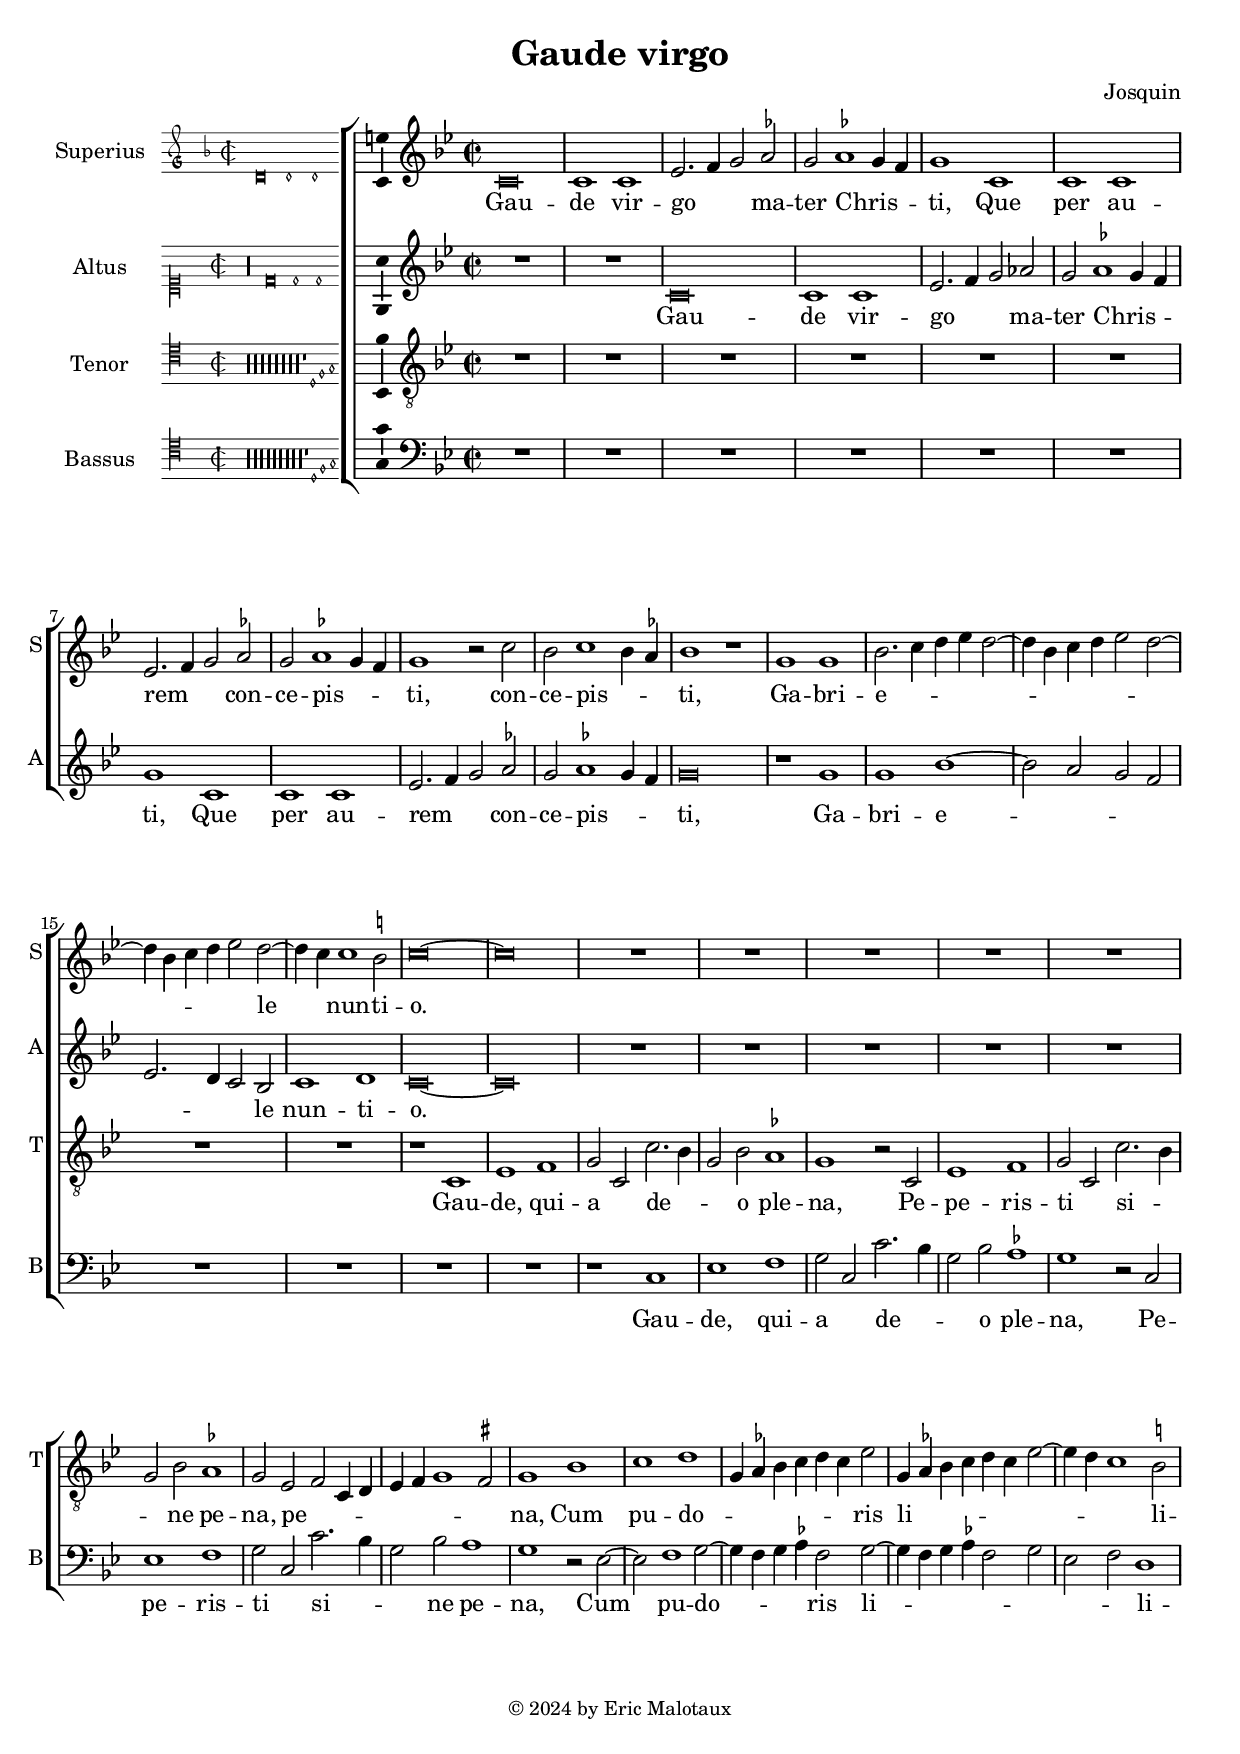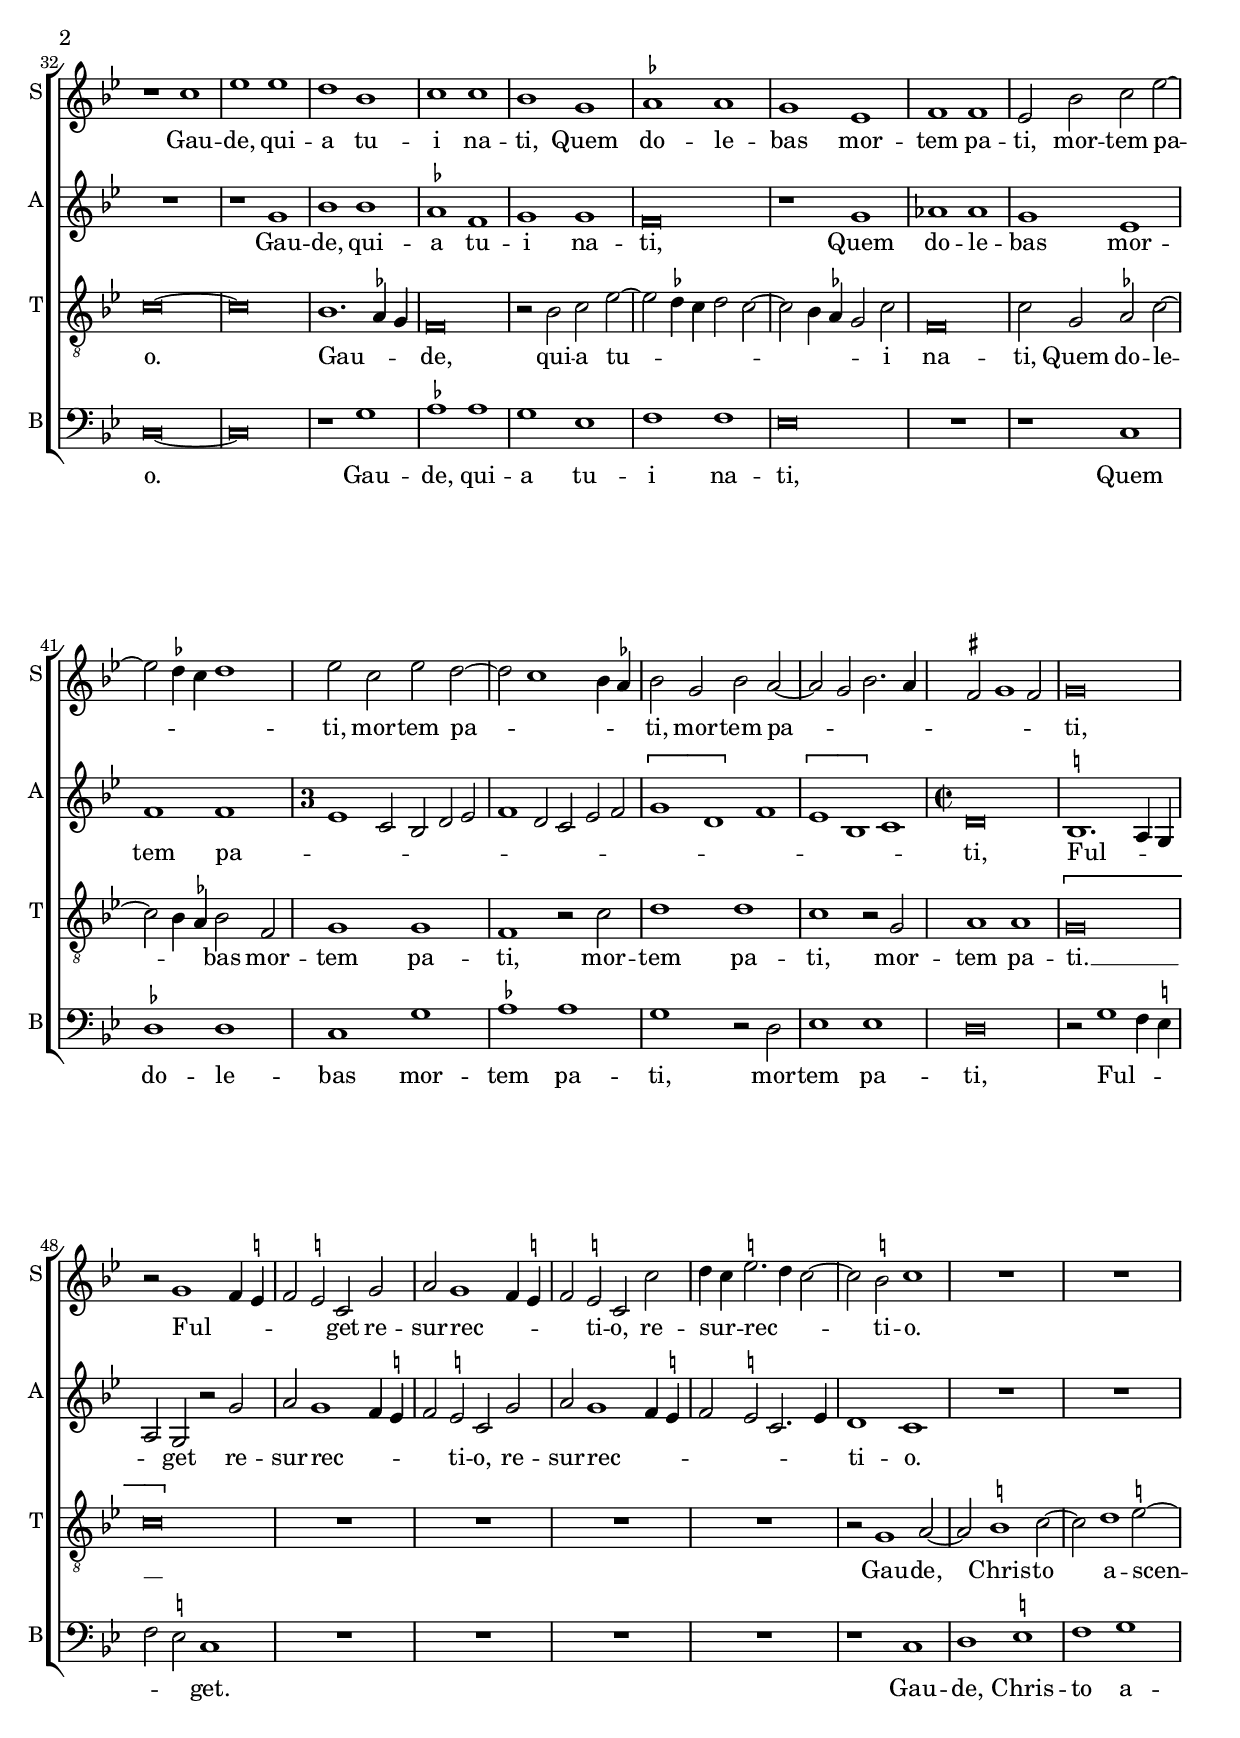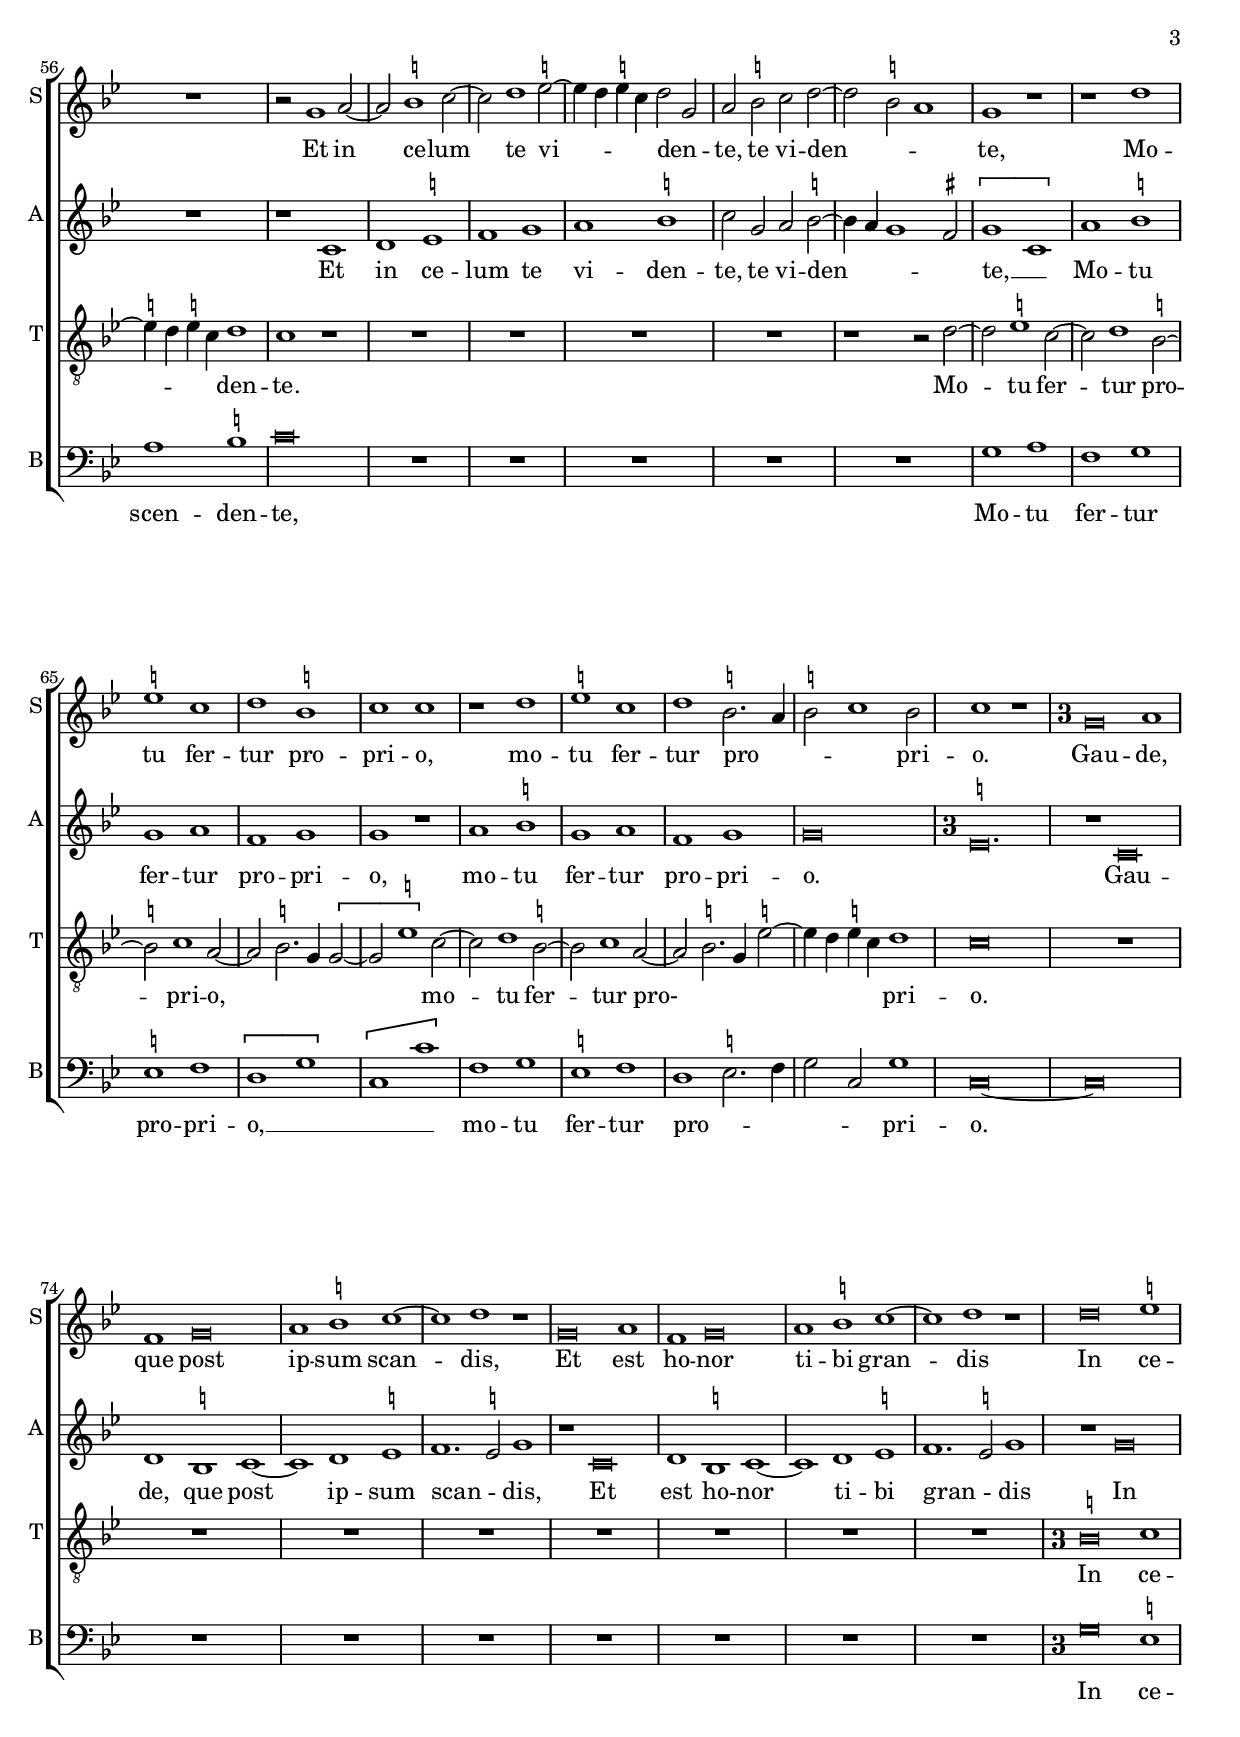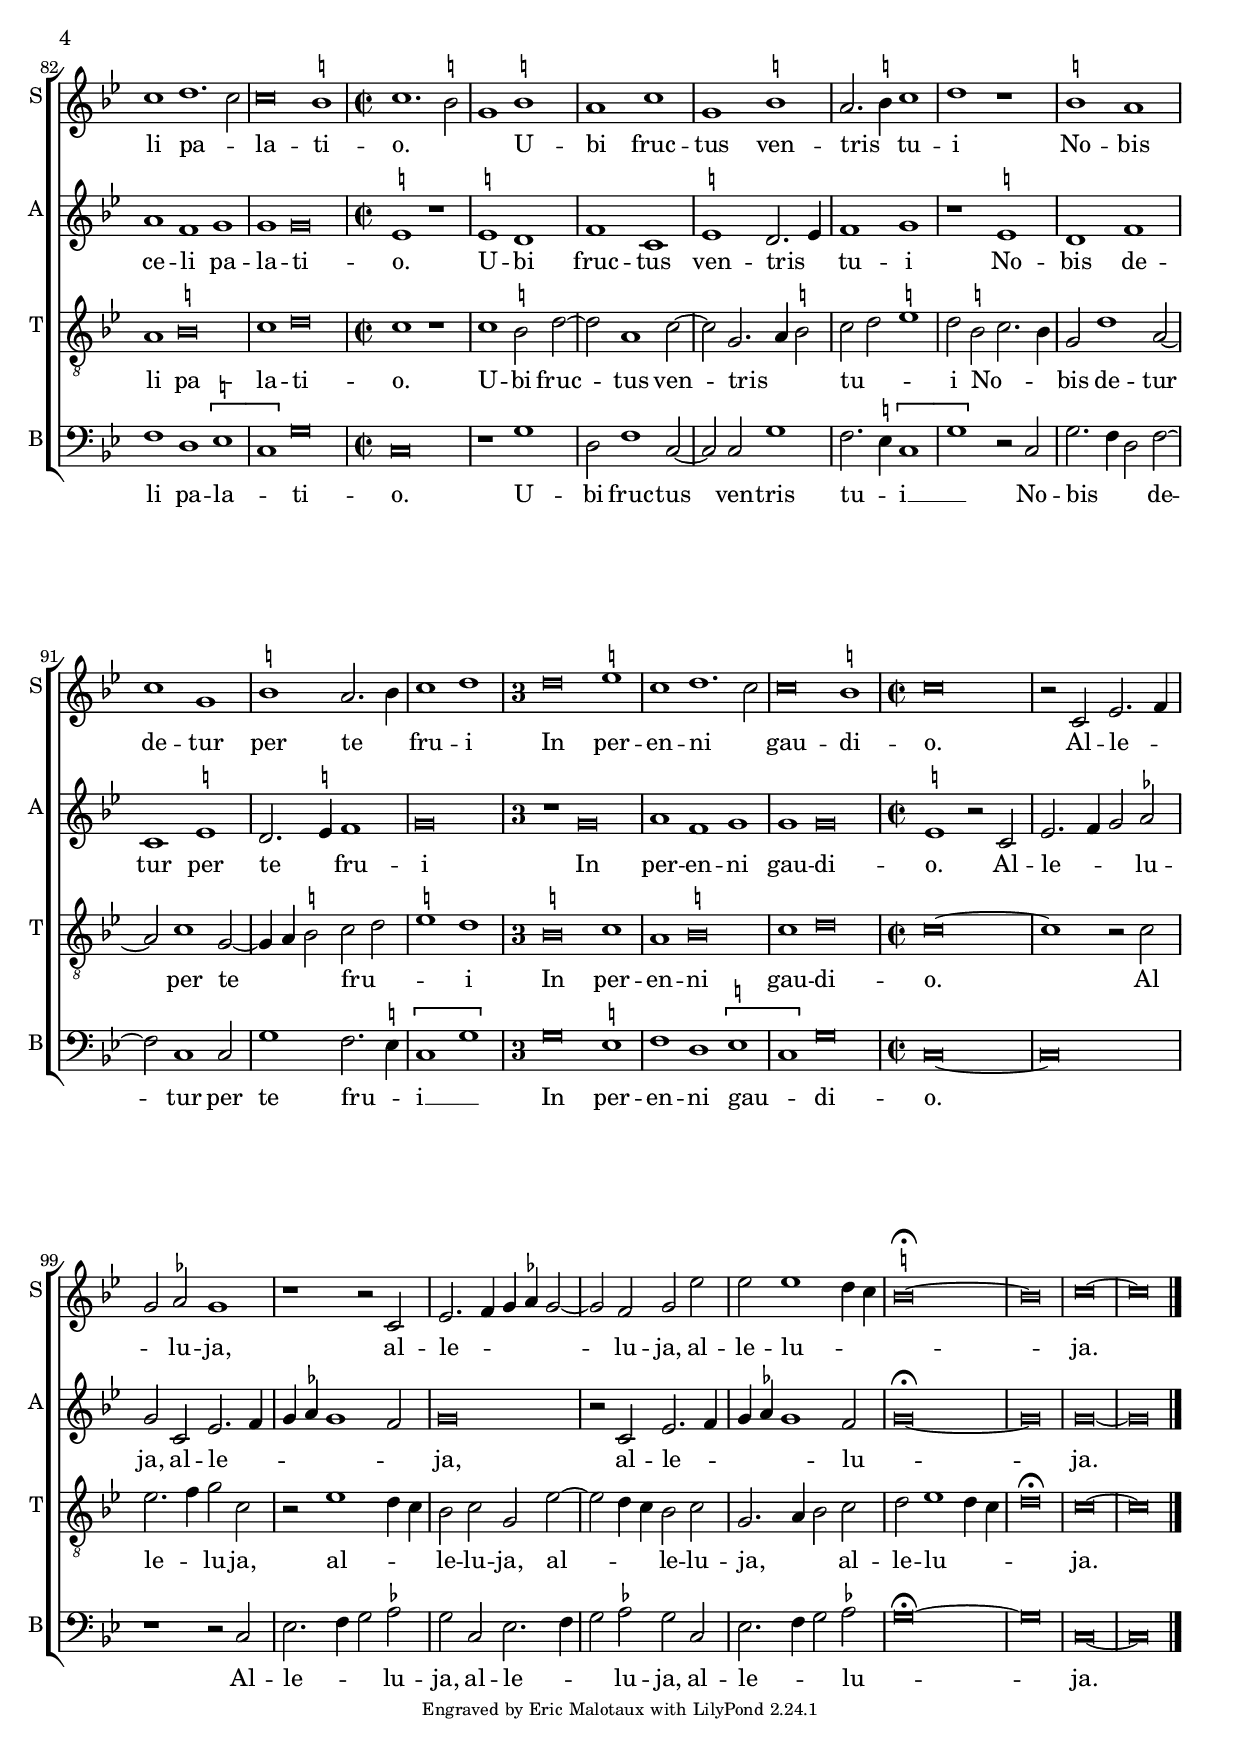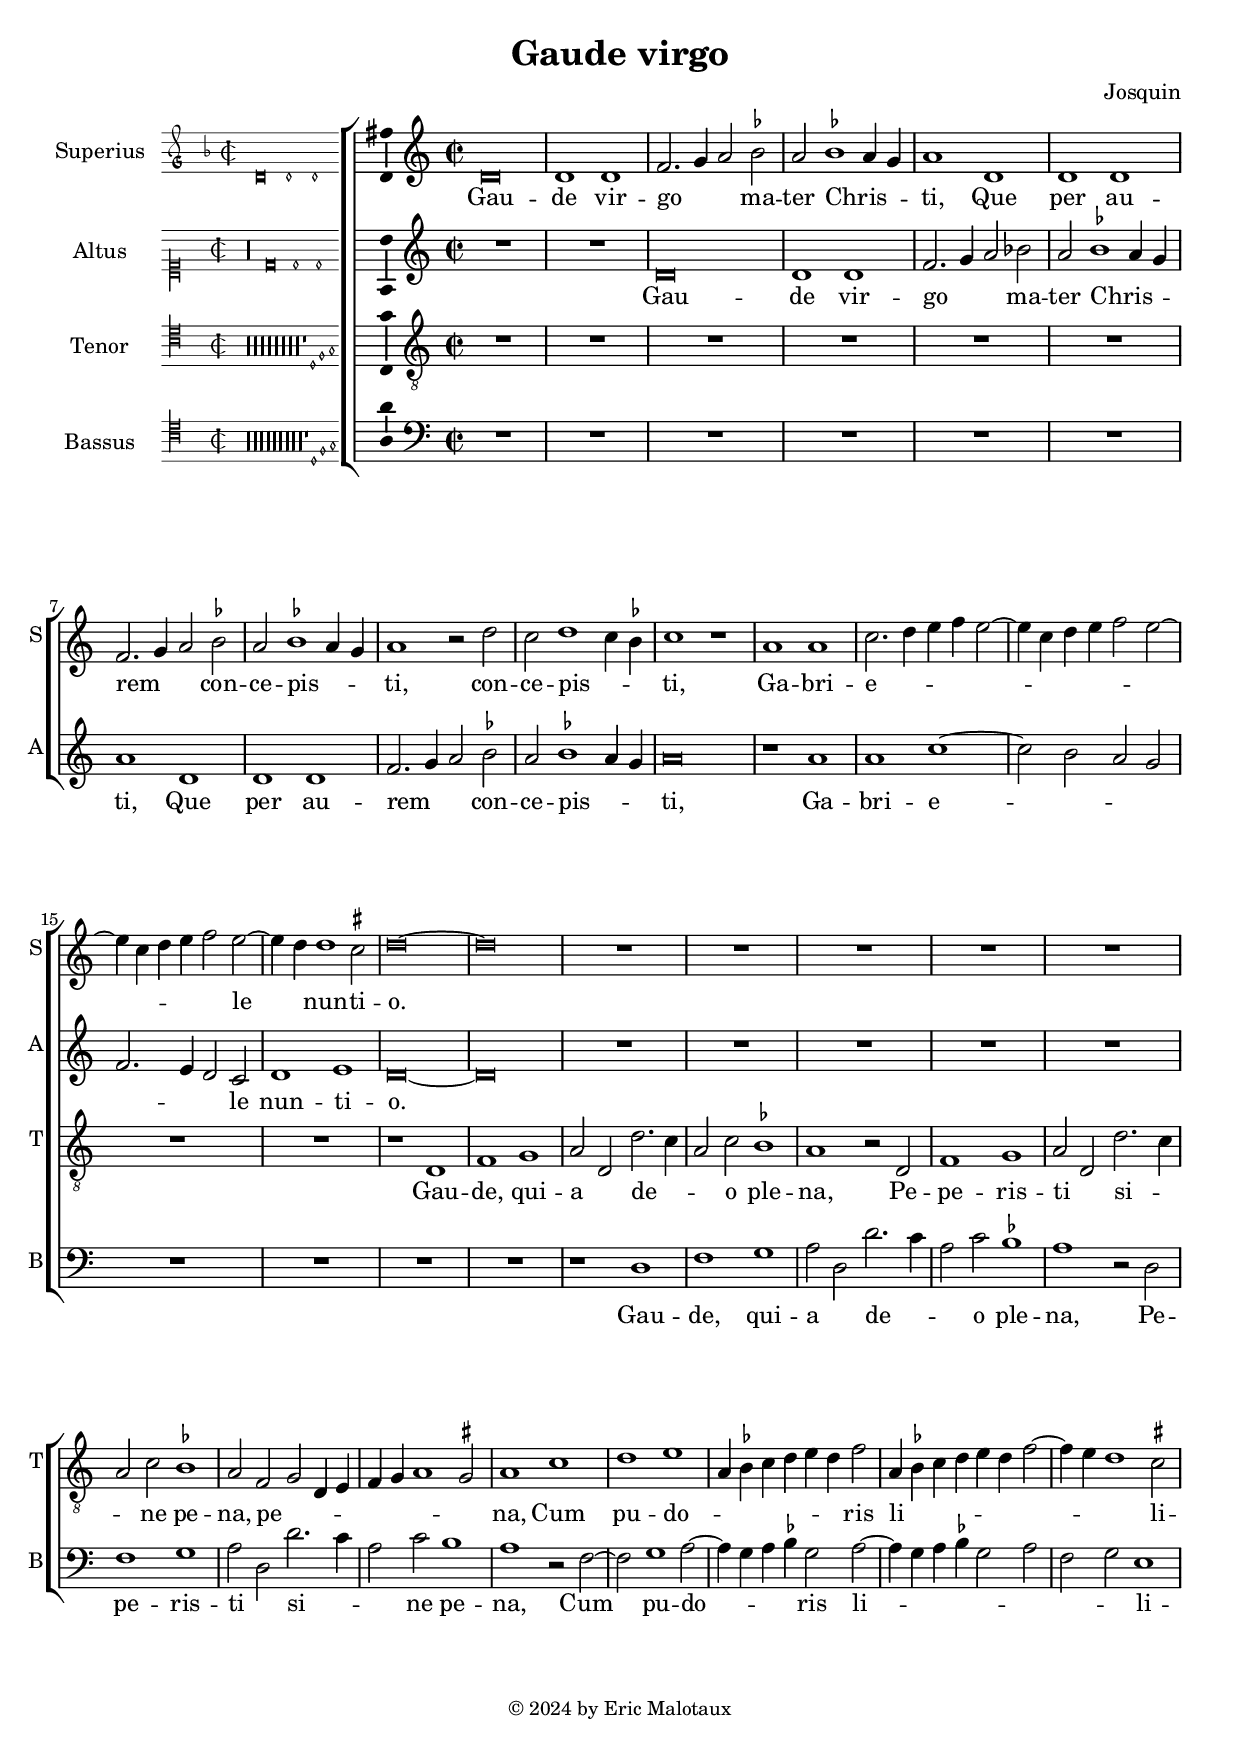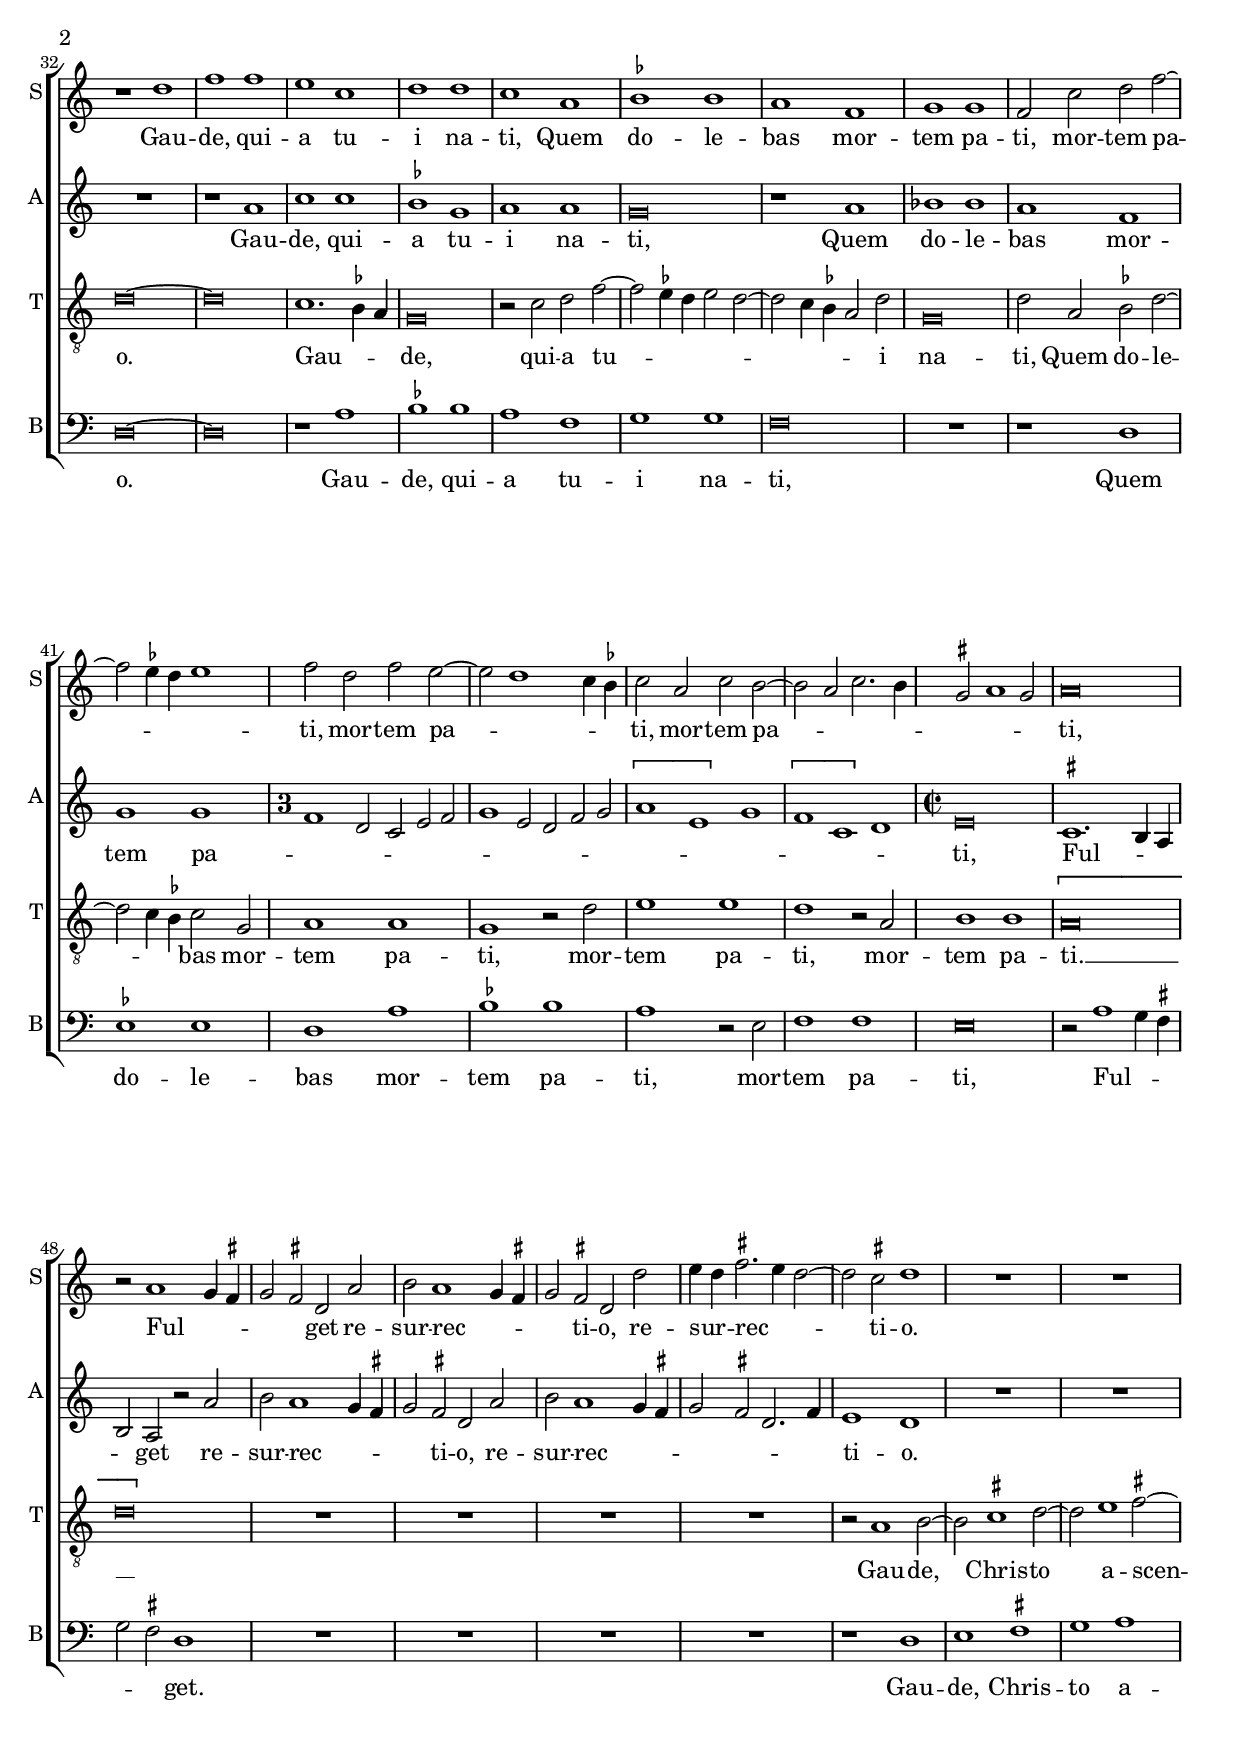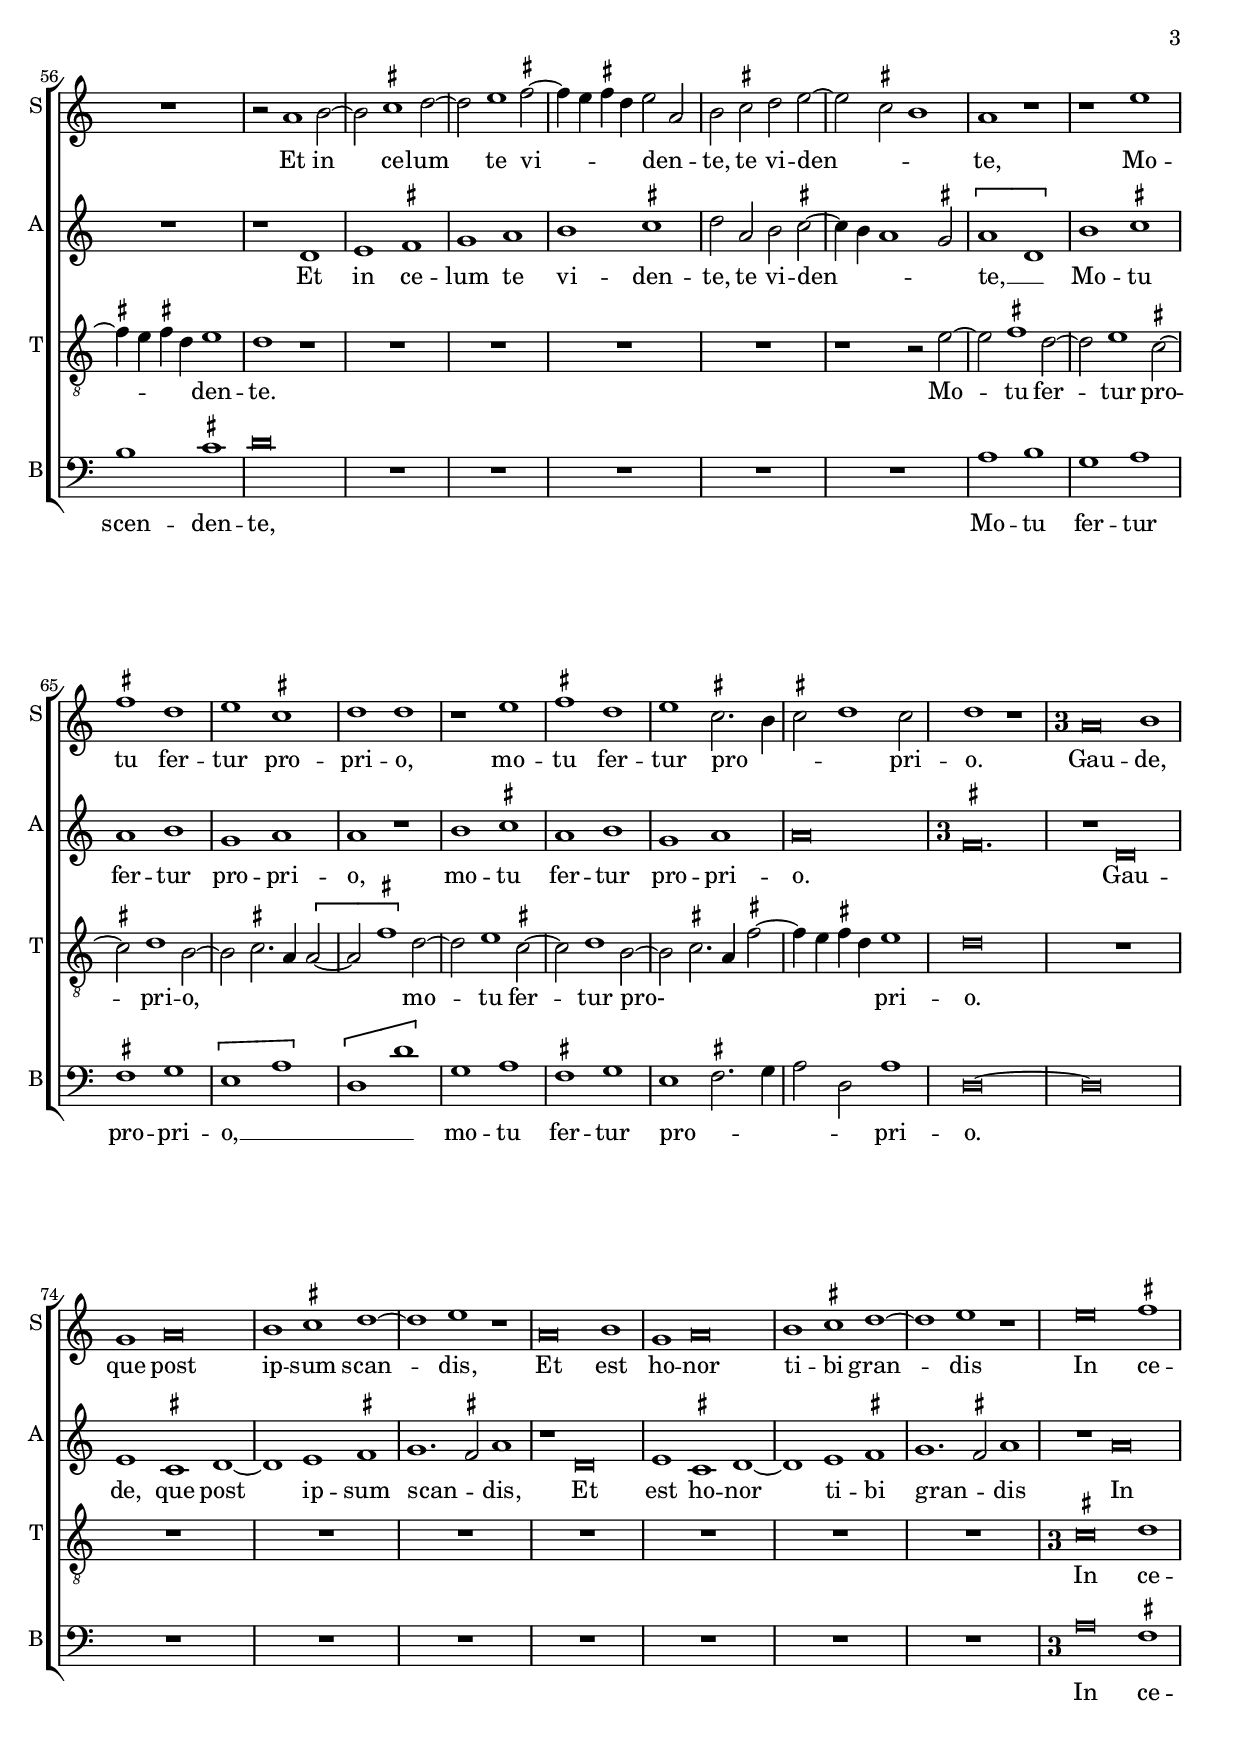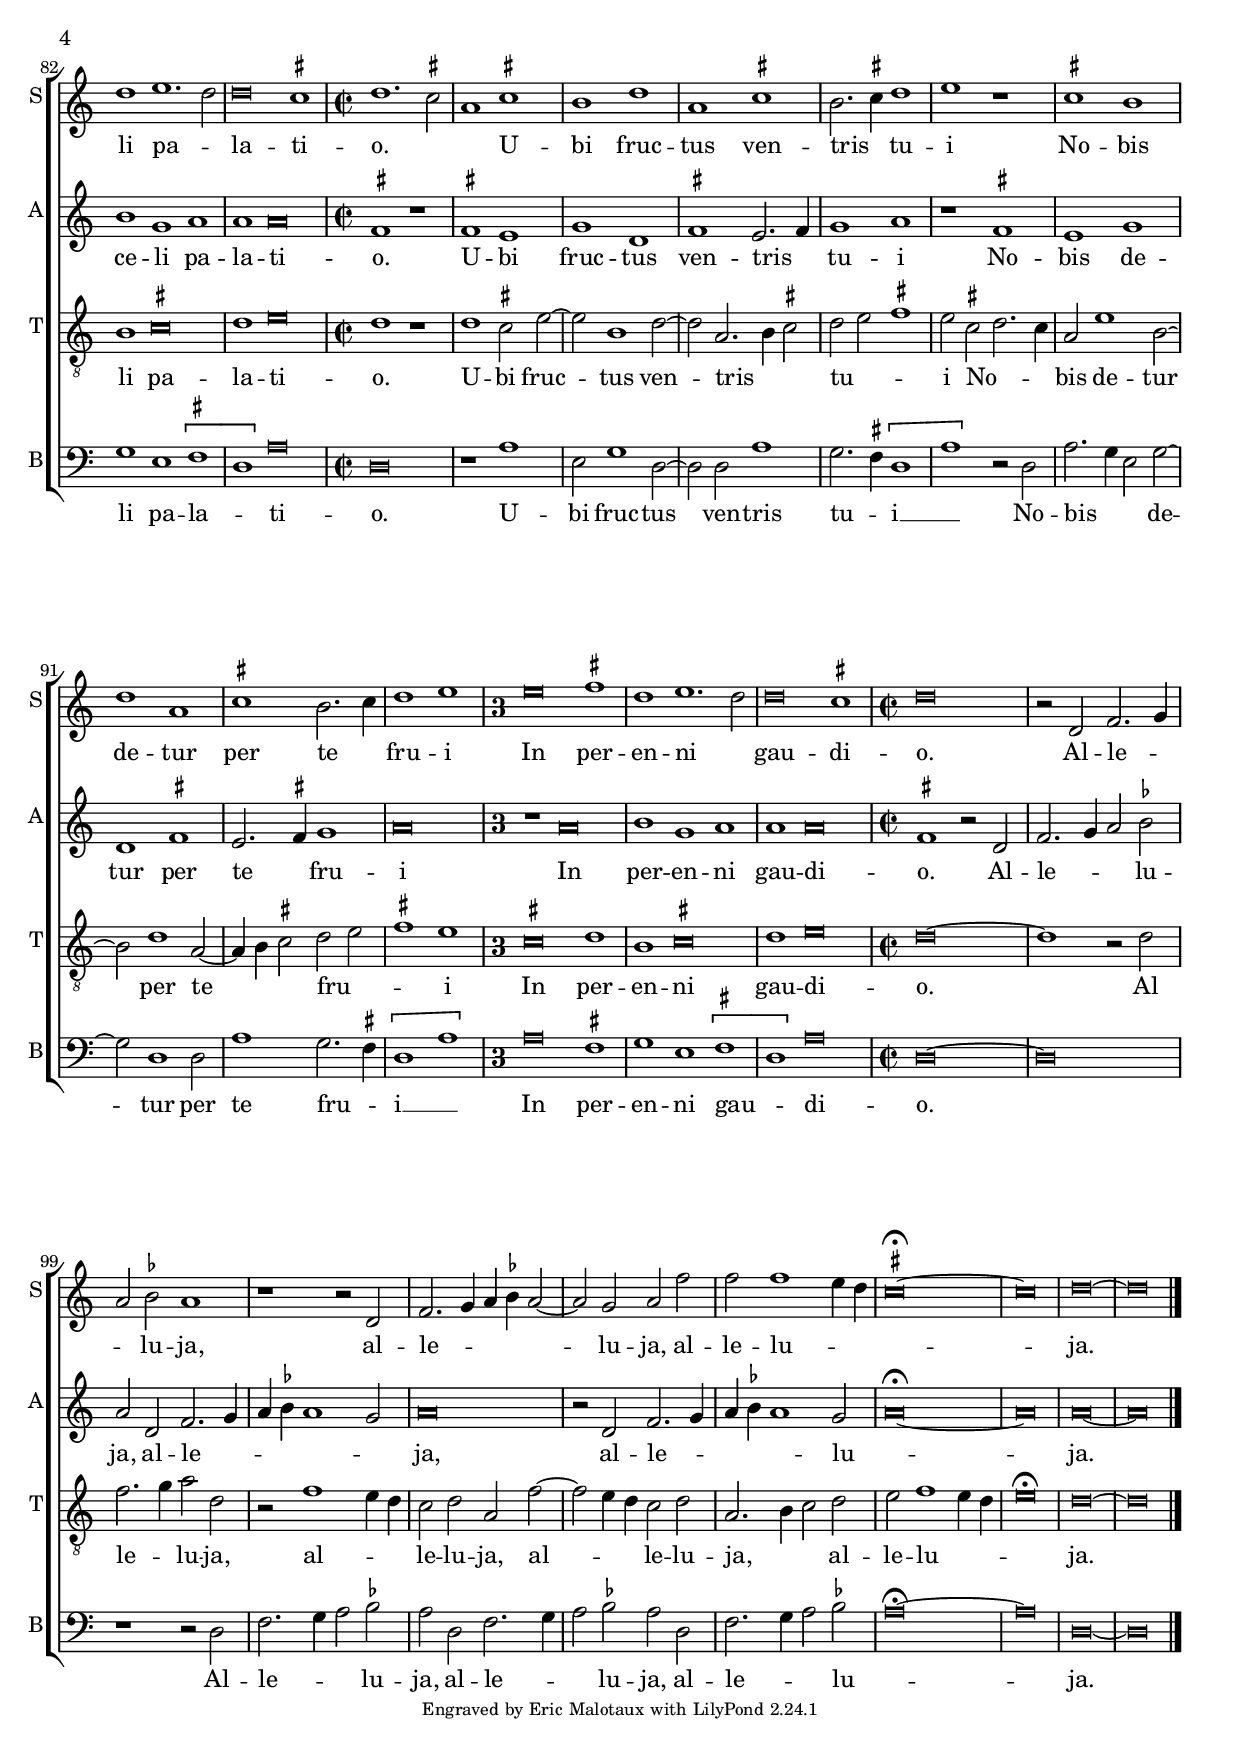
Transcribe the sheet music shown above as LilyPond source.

%
% Josquin: Gaude Virgo
% Sources:
%   [NJE] Josquin, and Willem (Wilhelmus Ignatius Maria) Elders.
%         “The collected works of Josquin des Prez / Vol. 24, Motets on non-biblical texts.
%         4: De beata Maria virgine. 2 / ed. by Willem Elders.” 2007.
%   [BrusBR 9126] Choirbook for Philip the Fair and Juana of Castile: ms. 9126, ff.178'-180
%         (the very last entry of the manuscript). Koninklijke Bibliotheek van België. Reference found in [NJE].
%
% Copyright: Eric Jan Malotaux <e.j.malotaux@gmail.com>, 2024
%

\language "english"
\version "2.24.1"
#(set-global-staff-size 19)
#(set-default-paper-size "a4")

\paper {
  system-count = 13
  page-count = 4
}

\header {
  title = "Gaude virgo"
  composer = "Josquin"
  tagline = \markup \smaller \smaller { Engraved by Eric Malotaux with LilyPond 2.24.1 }
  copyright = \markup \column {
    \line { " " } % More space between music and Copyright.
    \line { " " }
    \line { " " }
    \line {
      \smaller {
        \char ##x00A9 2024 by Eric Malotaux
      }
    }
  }
}

alla-breve = {
  \time 2/1
  \once \override Staff.TimeSignature.stencil =
  #(lambda (grob) (grob-interpret-markup grob #{ \markup \musicglyph #"timesig.C22" #}))
}

perfectus = #(define-music-function (parser location notes) (ly:music?)
               (_i "Een gedeelte in drie-eende maat, die evenlang duurt als twee-eende maat")
               #{
                 \scaleDurations 2/3 {
                   \time 3/1
                   \once \override Staff.TimeSignature.style = #'single-digit
                   \set Timing.measureLength = #(ly:make-moment 2)
                   #notes
                 }
                 \alla-breve
               #}
               )

superiusIncipit = \incipit { \key d \minor \time 2/2 \relative d' {d\breve d1 d} }

superiusMusic = \relative d' {
  \clef treble
  \key d \dorian
  \alla-breve

  d\breve d1 d f2. g4 a2 bf2 a bf1 a4 g a1
  d, d d f2. g4 a2 bf a bf1 a4 g a1 r2 d c d1 c4 bf c1 r1
  a a c2. d4 e f e2. c4 d e f2 e2. c4 d e f2 e2. d4 d1 cs2 d \longa

  R\longa*6
  R\breve

  r1 d f f e c d d c a bf bf a f g g f2
  c' d f1 ef4 d ef1 f2 d f e1 d1 c4 bf c2 a c b1 a2 c2. b4 gs2 a1 gs2 a\breve

  r2 a1 g4 fs g2 fs d a' b a1 g4 fs g2 fs d d' e4 d fs2. e4 d1 cs2 d1

  R\longa
  R\breve

  r2 a1 b1 cs1 d1 e1 fs2. e4 fs d e2 a, b cs d e1 cs2 b1 a r
  r e' fs d e cs d d
  r e fs d e cs2. b4 cs2 d1 cs2 d1 r

  \perfectus {
    a\breve b1 g a\breve b1 cs d\breve e1 r
    a,\breve b1 g a\breve b1 cs d\breve e1 r
    e\breve fs1 d e1. d2 d\breve cs1
  }
  d1. cs2 a1

  cs b d a cs  b2. cs4 d1 e r
  cs b d a cs b2. cs4  d1 e

  \perfectus { e\breve fs1 d e1. d2  d\breve cs1 } d\breve

  r2 d, f2. g4 a2 bf a1 r1 r2 d, f2. g4 a bf a1 g2 a f' f f1 e4 d cs\longa\fermata d\longa

  \fine
}

superiusLyrics = \lyricmode {
  Gau -- de vir -- go _ _  ma -- ter Chris -- _ _ ti,
  Que per au -- rem _ _ con -- ce -- pis -- _ _ ti, con -- ce -- pis -- _ _ ti,
  Ga -- bri -- e -- _ _ _ _ _ _ _ _ _ _ _ _ _ le _ nun -- ti -- o.
  
  Gau -- de, qui -- a tu -- i na -- ti,
  Quem do -- le -- bas mor -- tem pa -- ti, mor -- tem pa -- _ _ _ ti,
  mor -- tem pa -- _ _ _ ti, mor -- tem pa -- _ _ _ _ _ _ ti,
  Ful -- _ _ _ _ get re -- sur -- rec -- _ _ _ ti -- o, re -- sur -- _ rec -- _ _ ti -- o.
  
  Et in ce -- lum te vi -- _ _ _ den -- _ te, te vi -- den -- _ _ te,
  Mo -- tu fer -- tur pro -- pri -- o,
  mo -- tu fer -- tur pro -- _ _ _ pri -- o.
  
  Gau -- de, que post ip -- sum scan -- dis,
  Et est ho -- nor ti -- bi gran -- dis
  In ce -- li pa -- _ la -- ti -- o. _ _
  
  U -- bi fruc -- tus ven -- tris _ tu -- i
  No -- bis de -- tur per te _ fru -- i
  In per -- en -- ni _ gau -- di -- o.
  
  Al -- le -- _ _ lu -- ja, al -- le -- _ _ _ _ lu -- ja, al -- le -- lu -- _ _ _ ja.
}

altusIncipit = \incipit { \clef "mensural-c1" \key d \dorian \time 2/2 \relative d' {r\longa d\breve d1 d} }

altusMusic = \relative d' {
  \clef treble
  \key d \dorian
  \alla-breve

  R\longa

  d\breve d1 d f2. g4 a2 \once \set suggestAccidentals = ##f bf2 a bf1 a4 g a1
  d, d d f2. g4 a2 bf a bf1 a4 g  a \breve
  r1 a a c1. b2 a g  f2. e4 d2 c d1 e d\longa

  R\longa*7

  r1 a' c c bf g a a g\breve
  r1 a \once \set suggestAccidentals = ##f bf bf a f g g
  \perfectus { f1 d2 c e f g1 e2 d f g \[a1 e\] g \[f c\] d } e\breve

  cs1. b4 a b2 a r a' b a1 g4 fs g2 fs d a' b a1 g4 fs g2 fs d2. fs4 e1 d

  R\longa
  R\breve

  r1 d e fs g a b cs d2 a b cs2. b4 a1 gs2 \[ a1 d, \]
  b' cs a b g a a r
  b cs a b g a a\breve
  \perfectus {
    fs\breve.
    r1 d\breve  e1 cs d\breve e1 fs g1. fs2 a1
    r1 d,\breve e1 cs d\breve e1 fs g1. fs2 a1
    r a\breve b1 g a a a\breve
  }
  fs1 r
  fs e g d fs e2. fs4 g1 a r
  fs e g d fs e2. fs4 g1 a\breve
  \perfectus { r1 a\breve b1 g a a a\breve } fs1
  r2 d f2. g4 a2 bf a d, f2. g4  a bf a1 g2 a\breve
  r2 d, f2. g4 a bf a1 g2 a\longa\fermata a\longa

  \fine
}

altusLyrics = \lyricmode {
  Gau -- de vir -- go _ _  ma -- ter Chris -- _ _ ti,
  Que per au -- rem _ _ con -- ce -- pis -- _ _ ti,
  Ga -- bri -- e -- _ _ _ _ _ _ le nun -- ti -- o.
  
  Gau -- de, qui -- a tu -- i na -- ti,
  Quem do -- le -- bas mor -- tem pa -- _ _ _ _ _ _ _ _ _ _ _ _ _ _ _ _ ti,
  Ful -- _ _ _ get re -- sur -- rec -- _ _ _ ti -- o, re -- sur -- rec -- _ _ _ _ _ _ ti -- o.
  
  Et in ce -- lum te vi -- den -- te, te vi -- den -- _ _ _ te, __ _
  Mo -- tu fer -- tur pro -- pri -- o, mo -- tu fer -- tur pro -- pri -- o. _
  
  Gau -- de, que post ip -- sum scan -- _ dis,
  Et est ho -- nor ti -- bi gran -- _ dis
  In ce -- li pa -- la -- ti -- o.
  
  U -- bi fruc -- tus ven -- tris _ tu -- i
  No -- bis de -- tur per te _ fru -- i
  In per -- en -- ni gau -- di -- o.
  
  Al -- le -- _ _ lu -- ja, al -- le -- _ _ _ _ _ ja, al -- le -- _ _ _ _ lu -- _ ja.
}

tenorIncipit = \incipit {
  \clef "mensural-c4" \key d \dorian \time 2/2 \relative d {
    r\longa r\longa r\longa r\longa r\longa r\longa r\longa r\longa
    r1 d1 f g
  }
}

tenorMusic = \relative d {
  \clef "treble_8"
  \key d \dorian
  \alla-breve

  R\longa*8

  r1 d f1 g a2 d, d'2. c4 a2 c bf1 a1
  r2 d, f1 g a2 d, d'2. c4 a2 c bf1 a2 f g d4 e f g a1 gs2 a1
  c d e   a,4 bf c d e d f2  a,4 bf c d e d f2. e4 d1 cs2 d\longa

  c1. bf4 a g\breve r2 c d f1 ef4 d ef2 d1 c4 bf a2 d g,\breve d'2
  a bf d1 c4 bf c2 g a1 a g r2 d' e1 e d r2 a b1 b \[ a\breve d \]

  R\longa*2

  r2 a1 b cs d1 e fs2. e4 fs d e1 d r

  R\longa*2

  r1 r2 e1 fs d e cs d1 b cs2. a4 \[ a1 fs' \] d e cs d b cs2. a4 fs'2. e4 fs d e1 d\breve

  R\longa*4

  \perfectus { cs\breve d1 b cs\breve d1 e\breve } d1 r
  
  d cs2 e1 b d a2. b4 cs2 d e fs1 e2 cs d2. cs4 a2 e'1 b d a2. b4 cs2 d e fs1 e %94
  
  \perfectus { cs\breve d1 b cs\breve d1 e\breve } d\breve.

  r2 d f2. g4 a2 d, r f1 e4 d c2 d a f'1 e4 d c2 d a2. b4 c2 d e f1 e4 d e\breve\fermata d\longa

  \fine
}

tenorLyrics = \lyricmode {
  Gau -- de, qui -- a _ de -- _ _ o ple -- na,
  Pe -- pe -- ris -- ti _ si -- _ _ ne pe -- na, pe -- _ _ _ _ _ _ _ na,
  Cum pu -- do -- _ _ _ _ _ _ ris li -- _ _ _ _ _ _ _ _ li -- o.
  
  Gau -- _ _ de, qui -- a tu -- _ _ _ _ _ _ _ i na -- ti,
  Quem do -- le -- _ _ bas mor -- tem pa -- ti,
  mor -- tem pa -- ti, mor -- tem pa -- ti. __ _
  
  Gau -- de, Chris -- to a -- scen -- _ _ _ den -- te.
  Mo -- tu fer -- tur pro -- pri -- o, _ _ _ _
  mo -- tu fer -- tur pro-_ _ _ _ _ _ _ pri -- o.
  
  In ce -- li pa -- la -- ti -- o. U -- bi fruc -- tus ven -- tris _ _ tu -- _ _ i
  No -- _ _ bis de -- tur per te _ _ fru -- _ _ i
  In per -- en -- ni gau -- di -- o.
  
  Al le -- _ lu -- ja, al -- _ _ le -- lu -- ja, al -- _ _ le -- lu -- ja, _ _ al -- le -- lu -- _ _ _ ja.
}

bassusIncipit = \incipit {
  \clef "mensural-c4" \key d \dorian \time 2/2 \relative d {
    r\longa r\longa r\longa r\longa r\longa r\longa r\longa r\longa r\longa
    r1 d1 f g
  }
}

bassusMusic = \relative d {
  \clef bass
  \key d \dorian
  \alla-breve

  R\longa*9

  r1 d f g a2 d, d'2. c4 a2 c bf1 a r2 d,2 f1 g a2 d, d'2. c4 a2 c b1 a
  r2 f1 g1 a2. g4 a bf g2 a2. g4 a bf g2 a f g e1 d\longa
  r1 a' bf bf a f g g f\breve

  R\breve

  r1 d ef ef  d a' bf bf a r2 e f1 f e\breve

  r2 a1 g4 fs g2 fs d1

  R\longa*2

  r1 d e fs g a b cs d\breve

  R\longa*2
  R\breve

  a1 b g a fs g \[ e a \] \[ d, d' \] g, a fs g e fs2. g4  a2 d, a'1 d,\longa

  R\breve*7

  \perfectus { a'\breve fs1 g e \[ fs d \] a'\breve } d,\breve

  r1 a' e2 g1 d d2 a'1 g2. fs4 \[ d1 a' \]
  r2 d, a'2. g4 e2 g1 d d2 a'1 g2. fs4 \[ d1 a' \]
  \perfectus { a\breve fs1 g e \[ fs d \] a'\breve } d,\longa

  r1 r2 d f2. g4 a2 bf a d, f2. g4 a2 bf a d, f2. g4 a2 bf a\longa\fermata d,\longa

  \fine
}

bassusLyrics = \lyricmode {
  Gau -- de, qui -- a _ de -- _ _ o ple -- na,
  Pe -- pe -- ris -- ti _ si -- _ _ ne pe -- na,
  Cum pu -- do -- _ _ _ ris li -- _ _ _ _ _ _ _ li -- o.
  
  Gau -- de, qui -- a tu -- i na -- ti,
  Quem do -- le -- bas mor -- tem pa -- ti, mor -- tem pa -- ti,
  Ful -- _ _ _ _ get.
  
  Gau -- de, Chris -- to a -- scen -- den -- te,
  Mo -- tu fer -- tur pro -- pri -- o, __ _ _ _ mo -- tu fer -- tur pro -- _ _ _ _ pri -- o.
  
  In ce -- li pa -- la --  _ ti -- o. U -- bi fruc -- tus ven -- tris tu -- _ i __ _
  No -- bis _ _ de -- tur per te fru -- _ i __ _
  In per -- en -- ni gau -- _ di -- o.
  
  Al -- le -- _ _ lu -- ja, al -- le -- _ _ lu -- ja, al -- le -- _ _ lu -- _ ja.
}

musicDefinition = \new ChoirStaff <<

  \new Staff \with {
    instrumentName = "Superius"
    shortInstrumentName = "S"
    midiInstrument = "voice oohs"
    \consists Bar_number_engraver
  } <<
    \new Voice = superius {
      \superiusIncipit
      \tag #'dDorian \superiusMusic
      \tag #'cDorian \transpose d c \superiusMusic
    }
  >>
  \new Lyrics \lyricsto superius \superiusLyrics

  \new Staff \with {
    instrumentName = "Altus"
    shortInstrumentName = "A"
    midiInstrument = "voice oohs"
  } <<
    \new Voice = altus {
      \altusIncipit
      \tag #'dDorian \altusMusic
      \tag #'cDorian \transpose d c \altusMusic
    }
  >>
  \new Lyrics \lyricsto altus \altusLyrics

  \new Staff \with {
    instrumentName = "Tenor"
    shortInstrumentName = "T"
    midiInstrument = "voice oohs"
  } <<
    \new Voice = tenor {
      \tenorIncipit
      \tag #'dDorian \tenorMusic
      \tag #'cDorian \transpose d c \tenorMusic
    }
  >>
  \new Lyrics \lyricsto tenor \tenorLyrics

  \new Staff \with {
    instrumentName = "Bassus"
    shortInstrumentName = "B"
    midiInstrument = "voice oohs"
  } <<
    \new Voice = bassus {
      \bassusIncipit
      \tag #'dDorian \bassusMusic
      \tag #'cDorian \transpose d c \bassusMusic
    }
  >>
  \new Lyrics \lyricsto bassus \bassusLyrics

>>

layoutDefinition = \layout {
  \enablePolymeter
  indent = 5\cm
  incipit-width = 3\cm
  \override Staff.NoteHead.style = #'baroque
  \context {
    \Staff
    \consists Ambitus_engraver
    \RemoveEmptyStaves
    suggestAccidentals = ##t
  }
  \context {
    \Voice
    \remove Note_heads_engraver
    \consists Completion_heads_engraver
  }
}

midiDefinition = \midi {
  \enablePolymeter
  \tempo 1=75
}

\book {
  \bookOutputSuffix "d-dorian"
  \score {
    \keepWithTag #'dDorian
    \musicDefinition
    \layoutDefinition
    \midiDefinition
  }
}

\book {
  \bookOutputSuffix "c-dorian"
  \score {
    \keepWithTag #'cDorian
    \musicDefinition
    \layoutDefinition
    \midiDefinition
  }
}
